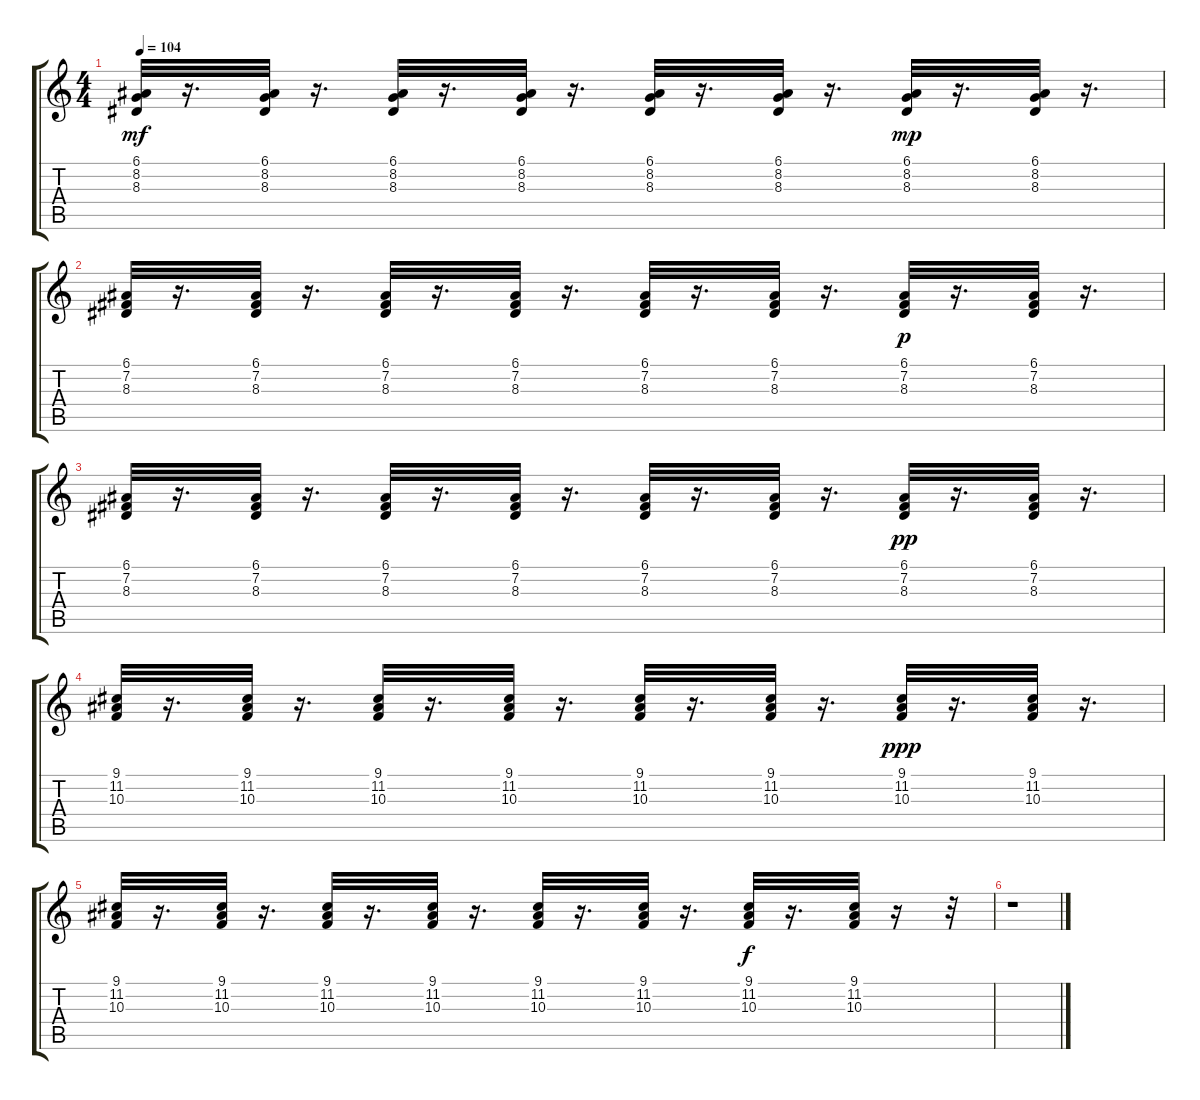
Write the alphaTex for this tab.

\track "" {instrument electricpiano1}
\staff {score tabs}
\tuning (E4 B3 G3 D3 A2 E2) {hide}
\ts (4 4)
\tempo 104
\clef g2
\ks c
(6.1 8.2 8.3).32{dy mf} r.16{d} (6.1 8.2 8.3).32 r.16{d} (6.1 8.2 8.3).32 r.16{d} (6.1 8.2 8.3).32 r.16{d} (6.1 8.2 8.3).32 r.16{d} (6.1 8.2 8.3).32 r.16{d} (6.1 8.2 8.3).32{dy mp} r.16{d} (6.1 8.2 8.3).32 r.16{d} |
(6.1 7.2 8.3).32 r.16{d} (6.1 7.2 8.3).32 r.16{d} (6.1 7.2 8.3).32 r.16{d} (6.1 7.2 8.3).32 r.16{d} (6.1 7.2 8.3).32 r.16{d} (6.1 7.2 8.3).32 r.16{d} (6.1 7.2 8.3).32{dy p} r.16{d} (6.1 7.2 8.3).32 r.16{d} |
(6.1 7.2 8.3).32 r.16{d} (6.1 7.2 8.3).32 r.16{d} (6.1 7.2 8.3).32 r.16{d} (6.1 7.2 8.3).32 r.16{d} (6.1 7.2 8.3).32 r.16{d} (6.1 7.2 8.3).32 r.16{d} (6.1 7.2 8.3).32{dy pp} r.16{d} (6.1 7.2 8.3).32 r.16{d} |
(9.1 11.2 10.3).32 r.16{d} (9.1 11.2 10.3).32 r.16{d} (9.1 11.2 10.3).32 r.16{d} (9.1 11.2 10.3).32 r.16{d} (9.1 11.2 10.3).32 r.16{d} (9.1 11.2 10.3).32 r.16{d} (9.1 11.2 10.3).32{dy ppp} r.16{d} (9.1 11.2 10.3).32 r.16{d} |
(9.1 11.2 10.3).32 r.16{d} (9.1 11.2 10.3).32 r.16{d} (9.1 11.2 10.3).32 r.16{d} (9.1 11.2 10.3).32 r.16{d} (9.1 11.2 10.3).32 r.16{d} (9.1 11.2 10.3).32 r.16{d} (9.1 11.2 10.3).32{dy f} r.16{d} (9.1 11.2 10.3).32 r.16 r.32 |
r.1
